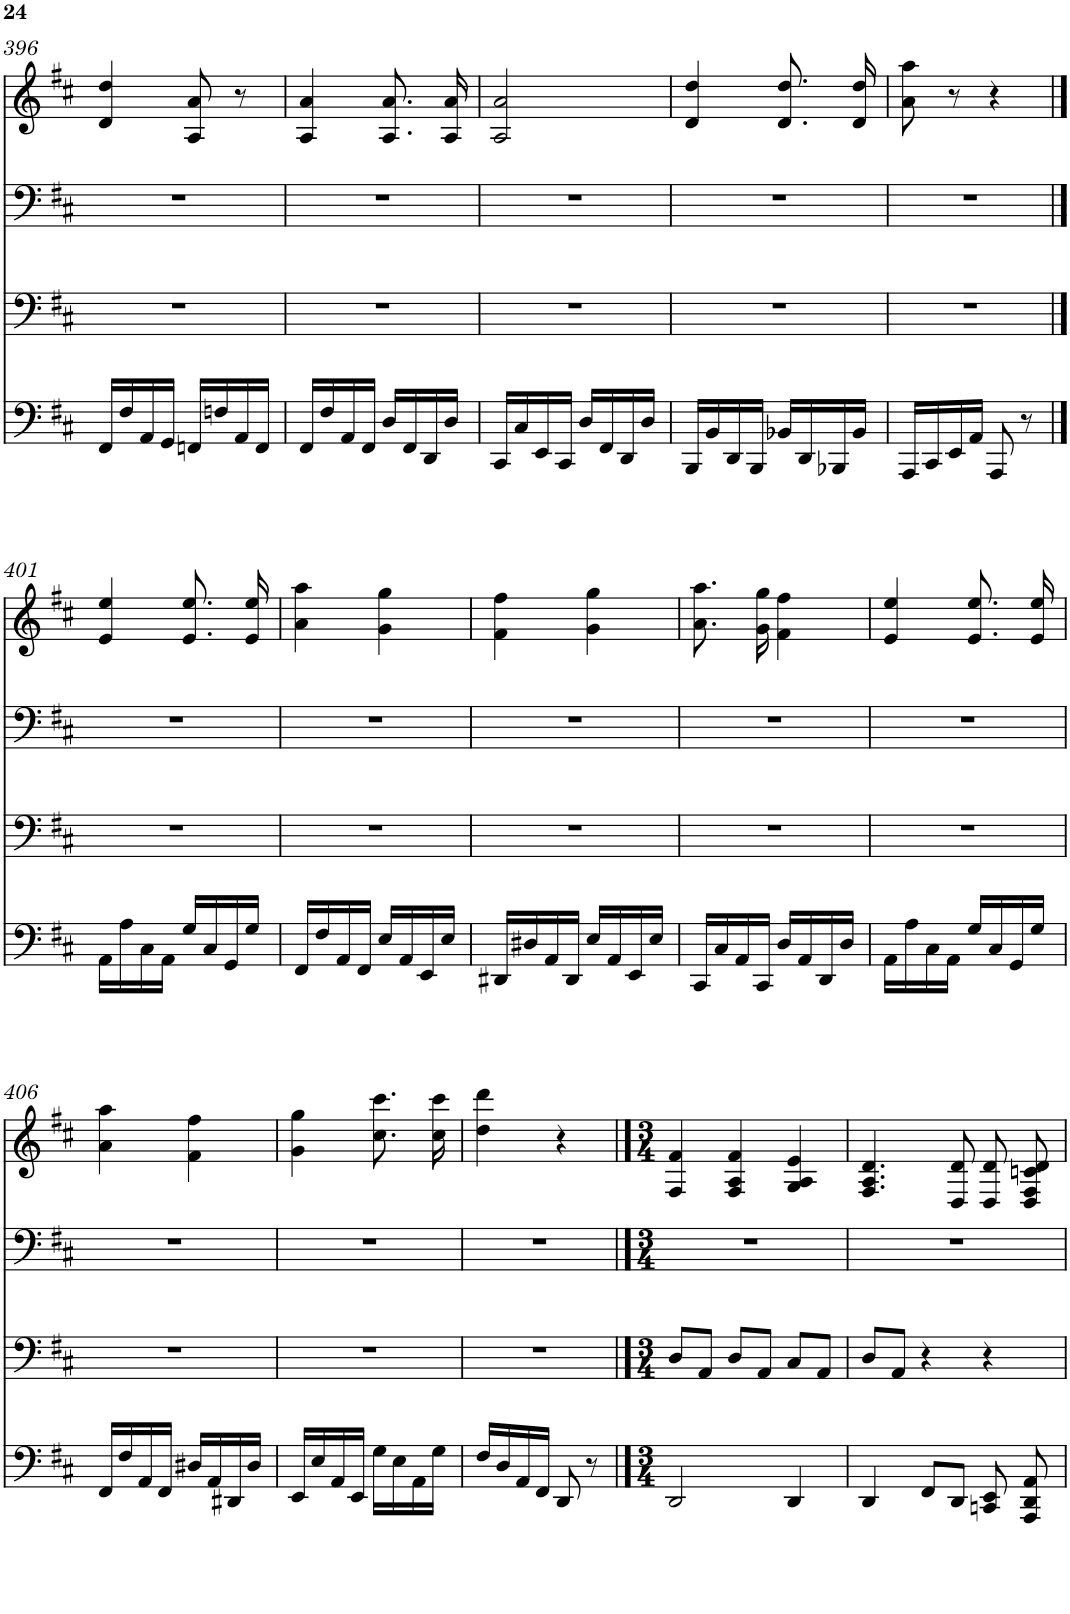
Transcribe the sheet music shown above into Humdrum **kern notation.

**kern	**kern	**kern	**kern
*part4	*part3	*part2	*part1
*staff4	*staff3	*staff2	*staff1
*I"None	*I"None	*I"None	*I"None
!!LO:PB:g=z
*clefF4	*clefF4	*clefF4	*clefG2
*k[f#c#]	*k[f#c#]	*k[f#c#]	*k[f#c#]
*M2/4	*M2/4	*M2/4	*M2/4
=396	=396	=396	=396
16FF#/LL	2r	2r	4d/ 4dd/
16F#/	.	.	.
16AA/	.	.	.
16GG/JJ	.	.	.
16FFn/LL	.	.	8A/ 8a/
16Fn/	.	.	.
16AA/	.	.	8r
16FF/JJ	.	.	.
=397	=397	=397	=397
16FF#/LL	2r	2r	4A/ 4a/
16F#/	.	.	.
16AA/	.	.	.
16FF#/JJ	.	.	.
16D/LL	.	.	8.A/ 8.a/L
16FF#/	.	.	.
16DD/	.	.	.
16D/JJ	.	.	16A/ 16a/Jk
=398	=398	=398	=398
16CC#/LL	2r	2r	2A/ 2a/
16C#/	.	.	.
16EE/	.	.	.
16CC#/JJ	.	.	.
16D/LL	.	.	.
16FF#/	.	.	.
16DD/	.	.	.
16D/JJ	.	.	.
=399	=399	=399	=399
16BBB/LL	2r	2r	4d/ 4dd/
16BB/	.	.	.
16DD/	.	.	.
16BBB/JJ	.	.	.
16BB-X/LL	.	.	8.d/ 8.dd/L
16DD/	.	.	.
16BBB-X/	.	.	.
16BB-/JJ	.	.	16d/ 16dd/Jk
=400	=400	=400	=400
16AAA/LL	2r	2r	8a\ 8aa\
16CC#/	.	.	.
16EE/	.	.	8r
16AA/JJ	.	.	.
8AAA/	.	.	4r
8r	.	.	.
!!LO:LB:g=z
==401	==401	==401	==401
16AA\LL	2r	2r	4e/ 4ee/
16A\	.	.	.
16C#\	.	.	.
16AA\JJ	.	.	.
16G/LL	.	.	8.e/ 8.ee/L
16C#/	.	.	.
16GG/	.	.	.
16G/JJ	.	.	16e/ 16ee/Jk
=402	=402	=402	=402
16FF#/LL	2r	2r	4a\ 4aa\
16F#/	.	.	.
16AA/	.	.	.
16FF#/JJ	.	.	.
16E/LL	.	.	4g\ 4gg\
16AA/	.	.	.
16EE/	.	.	.
16E/JJ	.	.	.
=403	=403	=403	=403
16DD#X/LL	2r	2r	4f#\ 4ff#\
16D#X/	.	.	.
16AA/	.	.	.
16DD#/JJ	.	.	.
16E/LL	.	.	4g\ 4gg\
16AA/	.	.	.
16EE/	.	.	.
16E/JJ	.	.	.
=404	=404	=404	=404
16CC#/LL	2r	2r	8.a\ 8.aa\L
16C#/	.	.	.
16AA/	.	.	.
16CC#/JJ	.	.	16g\ 16gg\Jk
16D/LL	.	.	4f#\ 4ff#\
16AA/	.	.	.
16DD/	.	.	.
16D/JJ	.	.	.
=405	=405	=405	=405
16AA\LL	2r	2r	4e/ 4ee/
16A\	.	.	.
16C#\	.	.	.
16AA\JJ	.	.	.
16G/LL	.	.	8.e/ 8.ee/L
16C#/	.	.	.
16GG/	.	.	.
16G/JJ	.	.	16e/ 16ee/Jk
!!LO:LB:g=z
=406	=406	=406	=406
16FF#/LL	2r	2r	4a\ 4aa\
16F#/	.	.	.
16AA/	.	.	.
16FF#/JJ	.	.	.
16D#X/LL	.	.	4f#\ 4ff#\
16AA/	.	.	.
16DD#X/	.	.	.
16D#/JJ	.	.	.
=407	=407	=407	=407
16EE/LL	2r	2r	4g\ 4gg\
16E/	.	.	.
16AA/	.	.	.
16EE/JJ	.	.	.
16G\LL	.	.	8.cc#\ 8.ccc#\L
16E\	.	.	.
16AA\	.	.	.
16G\JJ	.	.	16cc#\ 16ccc#\Jk
=408	=408	=408	=408
16F#/LL	2r	2r	4dd\ 4ddd\
16D/	.	.	.
16AA/	.	.	.
16FF#/JJ	.	.	.
8DD/	.	.	4r
8r	.	.	.
==409	==409	==409	==409
*M3/4	*M3/4	*M3/4	*M3/4
2DD/	8D/L	2.r	4F#/ 4f#/
.	8AA/J	.	.
.	8D/L	.	4F#/ 4A/ 4f#/
.	8AA/J	.	.
4DD/	8C#/L	.	4G/ 4A/ 4e/
.	8AA/J	.	.
=410	=410	=410	=410
4DD/	8D/L	2.r	4.F#/ 4.A/ 4.d/
.	8AA/J	.	.
8FF#/L	4r	.	.
8DD/J	.	.	8D/ 8d/
8CCn/ 8EE/	4r	.	8D/ 8d/L
8AAA/ 8DD/ 8AA/	.	.	8D/ 8F#/ 8cn/ 8d/J
=	=	=	=
*-	*-	*-	*-
